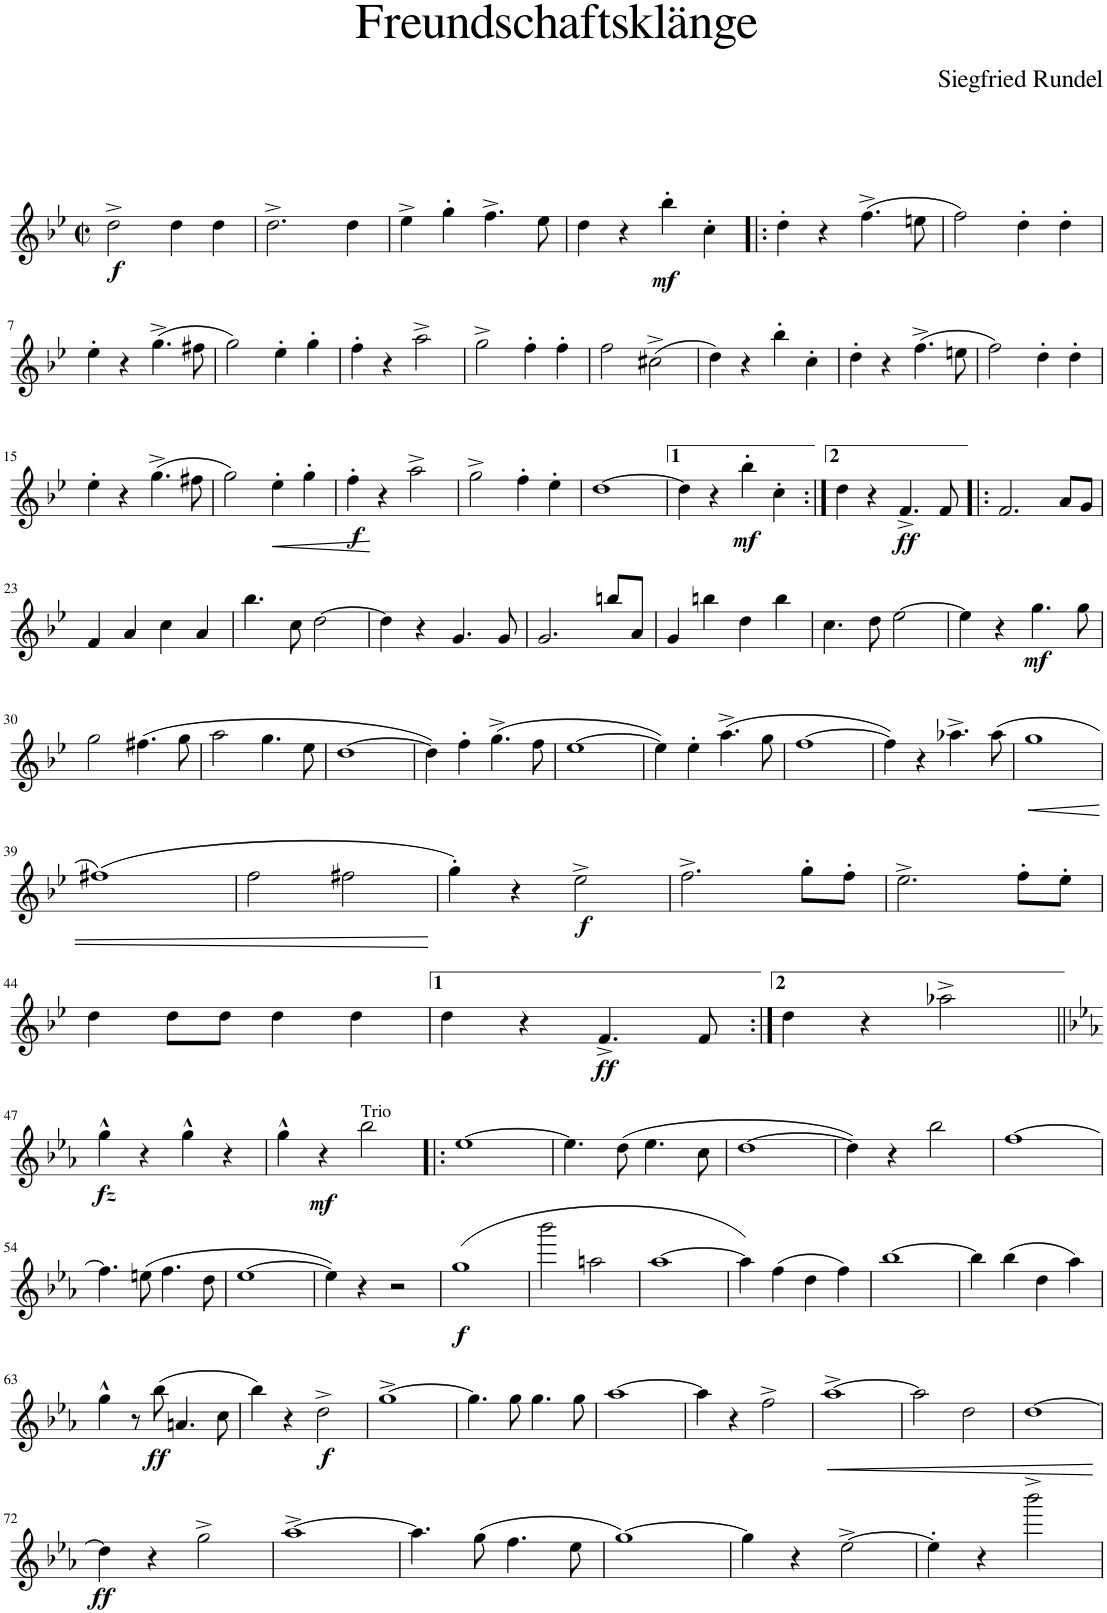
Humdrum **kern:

**kern	**dynam
*part1	*part1
*staff1	*staff1
*I"Tenor Saxophone	*
*I'Ten. Sax.	*
*clefG2	*
*Trd1c2	*
*k[b-e-]	*
*M2/2	*
*met(c|)	*
=1	=1
!	!LO:DY:b
2dd^\	f
4dd\	.
4dd\	.
=2	=2
2.dd^\	.
4dd\	.
=3	=3
4ee-^\	.
4gg'\	.
4.ff^\	.
8ee-\	.
=4	=4
4dd\	.
4r	.
!	!LO:DY:b
4bb-'\	mf
4cc'\	.
=5!|:	=5!|:
4dd'\	.
4r	.
(4.ff^\	.
8een\	.
=6	=6
2ff\)	.
4dd'\	.
4dd'\	.
!!LO:LB:g=z
=7	=7
4ee-'\	.
4r	.
(4.gg^\	.
8ff#X\	.
=8	=8
2gg\)	.
4ee-'\	.
4gg'\	.
=9	=9
4ff'\	.
4r	.
2aa^\	.
=10	=10
2gg^\	.
4ff'\	.
4ff'\	.
=11	=11
2ff\	.
(2cc#X^\	.
=12	=12
4dd\)	.
4r	.
4bb-'\	.
4cc'\	.
=13	=13
4dd'\	.
4r	.
(4.ff^\	.
8een\	.
=14	=14
2ff\)	.
4dd'\	.
4dd'\	.
!!LO:LB:g=z
=15	=15
4ee-'\	.
4r	.
(4.gg^\	.
8ff#X\	.
=16	=16
2gg\)	.
!	!LO:HP:b
4ee-'\	<
4gg'\	.
=17	=17
!	!LO:DY:b
4ff'\	f
4r	[
2aa^\	.
=18	=18
2gg^\	.
4ff'\	.
4ee-'\	.
=19	=19
[1dd	.
=20	=20
4dd\]	.
4r	.
!	!LO:DY:b
4bb-'\	mf
4cc'\	.
=21:|!	=21:|!
4dd\	.
4r	.
!	!LO:DY:b
4.f^/	ff
8f/	.
=22!|:	=22!|:
2.f/	.
8a/L	.
8g/J	.
!!LO:LB:g=z
=23	=23
4f/	.
4a/	.
4cc\	.
4a/	.
=24	=24
4.bb-\	.
8cc\	.
[2dd\	.
=25	=25
4dd\]	.
4r	.
4.g/	.
8g/	.
=26	=26
2.g/	.
8bbn/L	.
8a/J	.
=27	=27
4g/	.
4bbn\	.
4dd\	.
4bb\	.
=28	=28
4.cc\	.
8dd\	.
[2ee-\	.
=29	=29
4ee-\]	.
4r	.
!	!LO:DY:b
4.gg\	mf
8gg\	.
!!LO:LB:g=z
=30	=30
2gg\	.
(4.ff#X\	.
8gg\	.
=31	=31
2aa\	.
4.gg\	.
8ee-\	.
=32	=32
[1dd	.
=33	=33
4dd\])	.
4ff'\	.
(4.gg^\	.
8ff\	.
=34	=34
[1ee-	.
=35	=35
4ee-\])	.
4ee-'\	.
(4.aa^\	.
8gg\	.
=36	=36
[1ff	.
=37	=37
4ff\])	.
4r	.
4.aa-X^\	.
(8aa-\	.
=38	=38
!	!LO:HP:b
1gg	<
!!LO:LB:g=z
=39	=39
(1ff#X)	.
=40	=40
2ff\	.
2ff#X\	.
.	[
=41	=41
4gg'\)	.
4r	.
!	!LO:DY:b
2ee-^\	f
=42	=42
2.ff^\	.
8gg'\L	.
8ff'\J	.
=43	=43
2.ee-^\	.
8ff'\L	.
8ee-'\J	.
!!LO:LB:g=z
=44	=44
4dd\	.
8dd\L	.
8dd\J	.
4dd\	.
4dd\	.
=45	=45
4dd\	.
4r	.
!	!LO:DY:b
4.f^/	ff
8f/	.
=46:|!	=46:|!
4dd\	.
4r	.
2aa-X^\	.
!!LO:LB:g=z
=47||	=47||
*k[b-e-a-]	*
!	!LO:DY:b
4gg^^\	fz
4r	.
4gg^^\	.
4r	.
=48	=48
4gg^^\	.
!	!LO:DY:b
4r	mf
!LO:TX:a:t=Trio	!
2bb-\	.
=49!|:	=49!|:
[1ee-	.
=50	=50
4.ee-\]	.
(8dd\	.
4.ee-\	.
8cc\	.
=51	=51
[1dd	.
=52	=52
4dd\])	.
4r	.
2bb-\	.
=53	=53
[1ff	.
!!LO:LB:g=z
=54	=54
4.ff\]	.
(8een\	.
4.ff\	.
8dd\	.
=55	=55
[1ee-	.
=56	=56
4ee-\])	.
4r	.
2r	.
=57	=57
!	!LO:DY:b
(1gg	f
=58	=58
2bbb-\	.
2aan\	.
=59	=59
[1aa-	.
=60	=60
4aa-\])	.
(4ff\	.
4dd\	.
4ff\)	.
=61	=61
[1bb-	.
=62	=62
4bb-\]	.
(4bb-\	.
4dd\	.
4aa-\)	.
!!LO:LB:g=z
=63	=63
4gg^^\	.
8r	.
!	!LO:DY:b
(8bb-\	ff
4.an/	.
8cc\	.
=64	=64
4bb-\)	.
4r	.
!	!LO:DY:b
2dd^\	f
=65	=65
[1gg^	.
=66	=66
4.gg\]	.
8gg\	.
4.gg\	.
8gg\	.
=67	=67
[1aa-	.
=68	=68
4aa-\]	.
4r	.
2ff^\	.
=69	=69
!	!LO:HP:b
[1aa-^	<
=70	=70
2aa-\]	.
2dd\	.
=71	=71
[1dd	.
.	[
!!LO:LB:g=z
=72	=72
!	!LO:DY:b
4dd\]	ff
4r	.
2gg^\	.
=73	=73
[1aa-^	.
=74	=74
4.aa-\]	.
(8gg\	.
4.ff\	.
8ee-\	.
=75	=75
[1gg)	.
=76	=76
4gg\]	.
4r	.
[2ee-^\	.
=77	=77
4ee-'\]	.
4r	.
2bbb-^\	.
=	=
*-	*-
